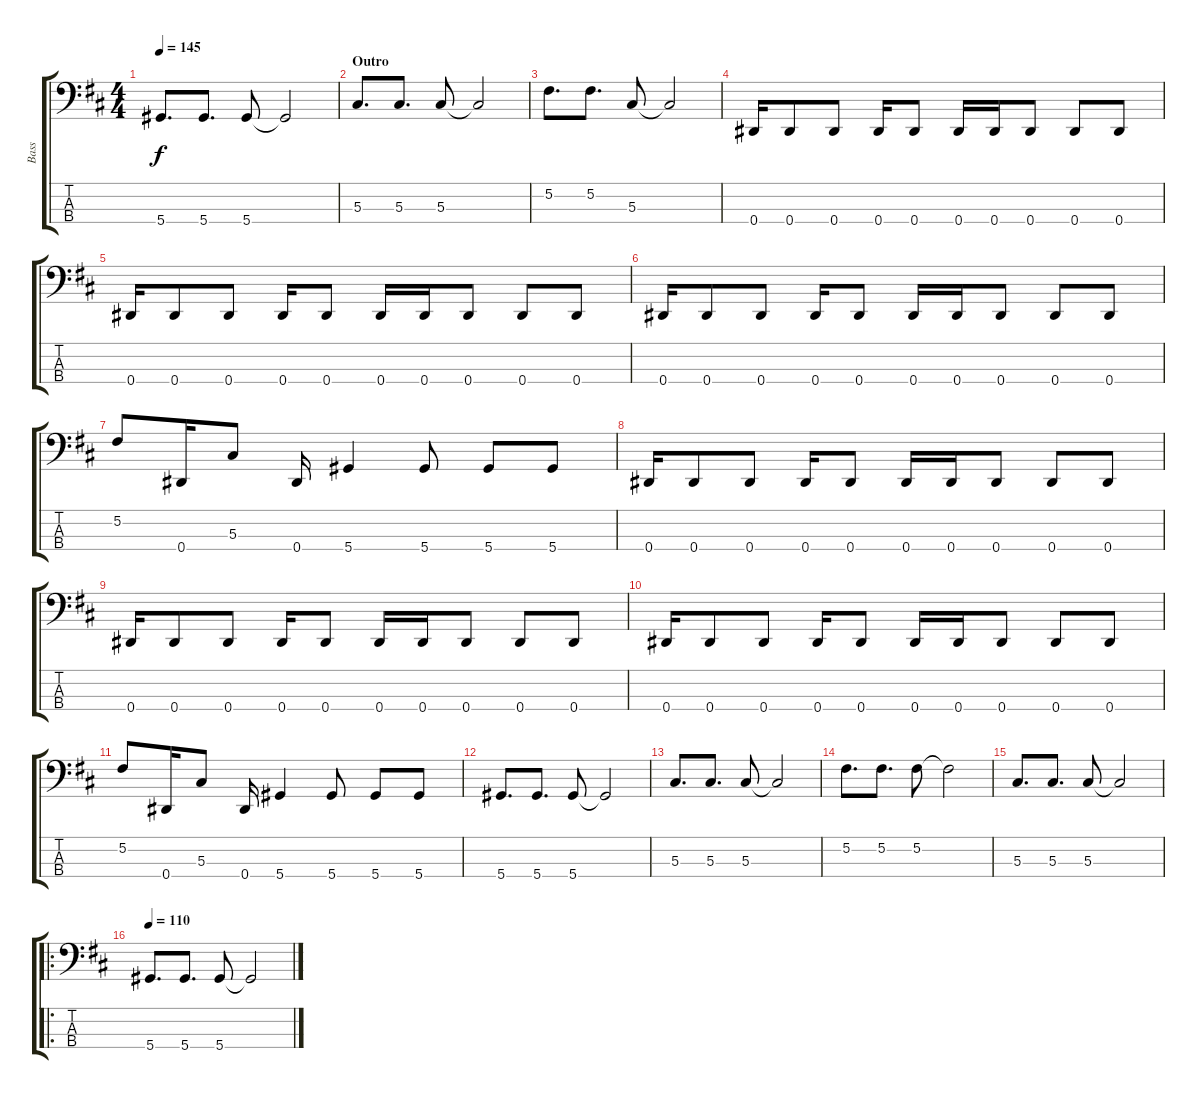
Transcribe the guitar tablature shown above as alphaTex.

\track ("Bass" "Bass") {instrument electricbassfinger}
\staff {score tabs}
\tuning (Gb2 Db2 Ab1 Eb1) {hide}
\ts (4 4)
\tempo 145
\clef f4
\ks d
5.4.8{d dy f} 5.4.8{d} 5.4.8 5.4{t}.2 |
\section ("" "Outro")
5.3.8{d} 5.3.8{d} 5.3.8 5.3{t}.2 |
5.2.8{d} 5.2.8{d} 5.3.8 5.3{t}.2 |
0.4.16 0.4.8 0.4.8 0.4.16 0.4.8 0.4.16 0.4.16 0.4.8 0.4.8 0.4.8 |
0.4.16 0.4.8 0.4.8 0.4.16 0.4.8 0.4.16 0.4.16 0.4.8 0.4.8 0.4.8 |
0.4.16 0.4.8 0.4.8 0.4.16 0.4.8 0.4.16 0.4.16 0.4.8 0.4.8 0.4.8 |
5.2.8 0.4.16 5.3.8 0.4.16 5.4.4 5.4.8 5.4.8 5.4.8 |
0.4.16 0.4.8 0.4.8 0.4.16 0.4.8 0.4.16 0.4.16 0.4.8 0.4.8 0.4.8 |
0.4.16 0.4.8 0.4.8 0.4.16 0.4.8 0.4.16 0.4.16 0.4.8 0.4.8 0.4.8 |
0.4.16 0.4.8 0.4.8 0.4.16 0.4.8 0.4.16 0.4.16 0.4.8 0.4.8 0.4.8 |
5.2.8 0.4.16 5.3.8 0.4.16 5.4.4 5.4.8 5.4.8 5.4.8 |
5.4.8{d} 5.4.8{d} 5.4.8 5.4{t}.2 |
5.3.8{d} 5.3.8{d} 5.3.8 5.3{t}.2 |
5.2.8{d} 5.2.8{d} 5.2.8 5.2{t}.2 |
5.3.8{d} 5.3.8{d} 5.3.8 5.3{t}.2 |
\ro
\tempo 110
5.4.8{d} 5.4.8{d} 5.4.8 5.4{t}.2
